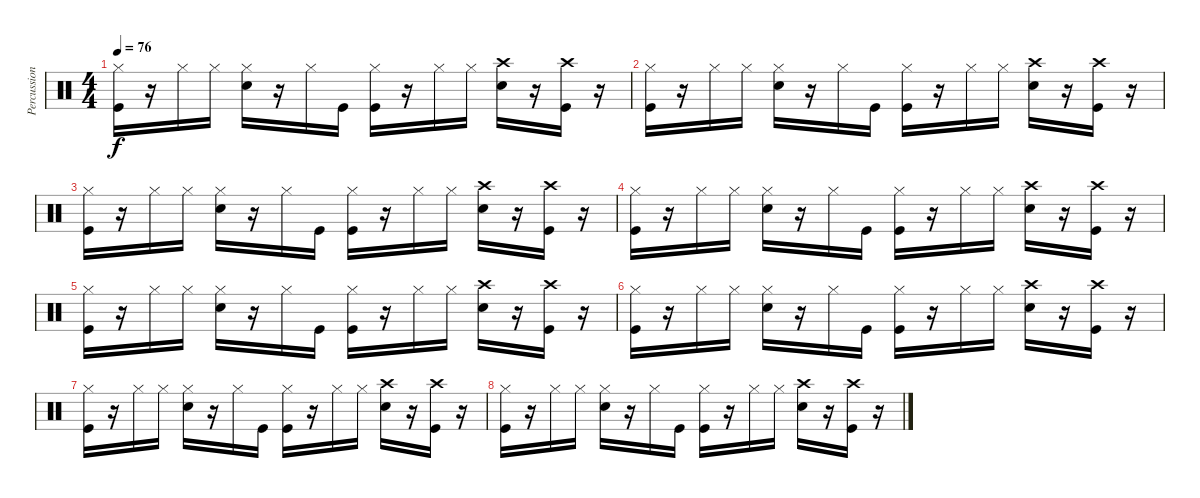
\track ("Percussions" "Percussion") {instrument percussion}
\staff {score}
\articulation defaults
\ts (4 4)
\tempo 76
\clef neutral
\ks c
("Kick (hit)" "Hi-Hat (closed)").16{dy f volume 14} r.16 "Hi-Hat (closed)".16 "Hi-Hat (closed)".16 ("Snare (hit) 2" "Hi-Hat (closed)").16 r.16 "Hi-Hat (closed)".16 "Kick (hit)".16 ("Kick (hit)" "Hi-Hat (closed)").16 r.16 "Hi-Hat (closed)".16 "Hi-Hat (closed)".16 ("Crash high (hit)" "Snare (hit) 2").16 r.16 ("Kick (hit)" "Crash high (hit)").16 r.16 |
("Kick (hit)" "Hi-Hat (closed)").16 r.16 "Hi-Hat (closed)".16 "Hi-Hat (closed)".16 ("Snare (hit) 2" "Hi-Hat (closed)").16 r.16 "Hi-Hat (closed)".16 "Kick (hit)".16 ("Kick (hit)" "Hi-Hat (closed)").16 r.16 "Hi-Hat (closed)".16 "Hi-Hat (closed)".16 ("Crash high (hit)" "Snare (hit) 2").16 r.16 ("Kick (hit)" "Crash high (hit)").16 r.16 |
("Kick (hit)" "Hi-Hat (closed)").16{volume 8} r.16 "Hi-Hat (closed)".16 "Hi-Hat (closed)".16 ("Snare (hit) 2" "Hi-Hat (closed)").16 r.16 "Hi-Hat (closed)".16 "Kick (hit)".16 ("Kick (hit)" "Hi-Hat (closed)").16 r.16 "Hi-Hat (closed)".16 "Hi-Hat (closed)".16 ("Crash high (hit)" "Snare (hit) 2").16 r.16 ("Kick (hit)" "Crash high (hit)").16 r.16 |
("Kick (hit)" "Hi-Hat (closed)").16 r.16 "Hi-Hat (closed)".16 "Hi-Hat (closed)".16 ("Snare (hit) 2" "Hi-Hat (closed)").16 r.16 "Hi-Hat (closed)".16 "Kick (hit)".16 ("Kick (hit)" "Hi-Hat (closed)").16 r.16 "Hi-Hat (closed)".16 "Hi-Hat (closed)".16 ("Crash high (hit)" "Snare (hit) 2").16 r.16 ("Kick (hit)" "Crash high (hit)").16 r.16 |
("Kick (hit)" "Hi-Hat (closed)").16{volume 4} r.16 "Hi-Hat (closed)".16 "Hi-Hat (closed)".16 ("Snare (hit) 2" "Hi-Hat (closed)").16 r.16 "Hi-Hat (closed)".16 "Kick (hit)".16 ("Kick (hit)" "Hi-Hat (closed)").16 r.16 "Hi-Hat (closed)".16 "Hi-Hat (closed)".16 ("Crash high (hit)" "Snare (hit) 2").16 r.16 ("Kick (hit)" "Crash high (hit)").16 r.16 |
("Kick (hit)" "Hi-Hat (closed)").16 r.16 "Hi-Hat (closed)".16 "Hi-Hat (closed)".16 ("Snare (hit) 2" "Hi-Hat (closed)").16 r.16 "Hi-Hat (closed)".16 "Kick (hit)".16 ("Kick (hit)" "Hi-Hat (closed)").16 r.16 "Hi-Hat (closed)".16 "Hi-Hat (closed)".16 ("Crash high (hit)" "Snare (hit) 2").16 r.16 ("Kick (hit)" "Crash high (hit)").16 r.16 |
("Kick (hit)" "Hi-Hat (closed)").16{volume 0} r.16 "Hi-Hat (closed)".16 "Hi-Hat (closed)".16 ("Snare (hit) 2" "Hi-Hat (closed)").16 r.16 "Hi-Hat (closed)".16 "Kick (hit)".16 ("Kick (hit)" "Hi-Hat (closed)").16 r.16 "Hi-Hat (closed)".16 "Hi-Hat (closed)".16 ("Crash high (hit)" "Snare (hit) 2").16 r.16 ("Kick (hit)" "Crash high (hit)").16 r.16 |
("Kick (hit)" "Hi-Hat (closed)").16 r.16 "Hi-Hat (closed)".16 "Hi-Hat (closed)".16 ("Snare (hit) 2" "Hi-Hat (closed)").16 r.16 "Hi-Hat (closed)".16 "Kick (hit)".16 ("Kick (hit)" "Hi-Hat (closed)").16 r.16 "Hi-Hat (closed)".16 "Hi-Hat (closed)".16 ("Crash high (hit)" "Snare (hit) 2").16 r.16 ("Kick (hit)" "Crash high (hit)").16 r.16
